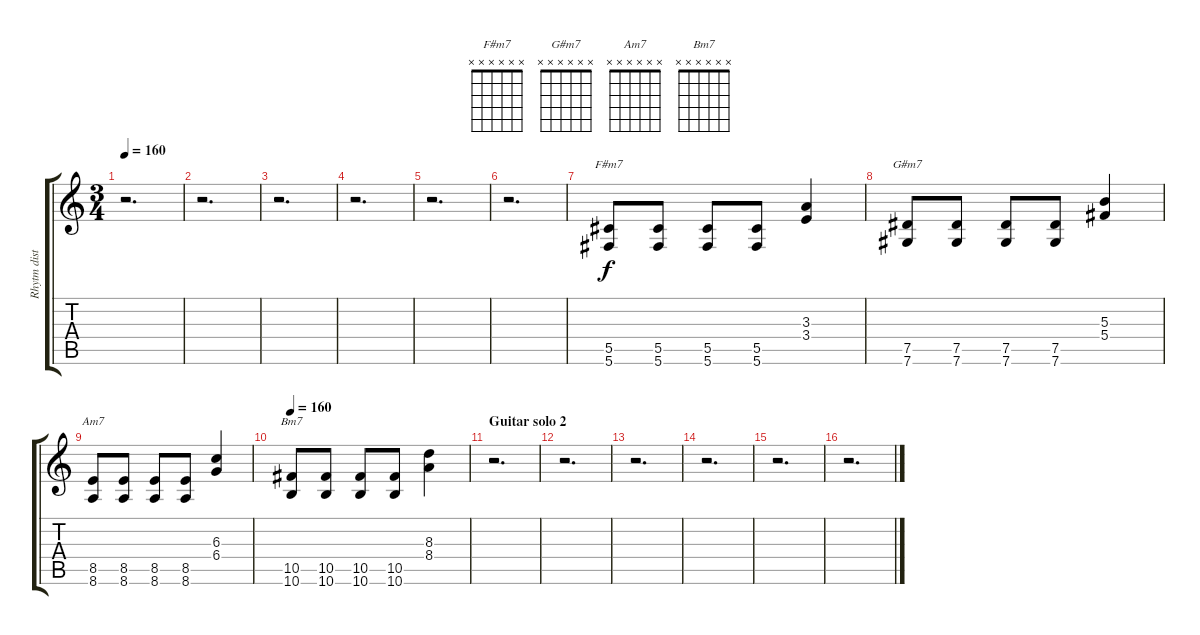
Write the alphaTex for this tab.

\track ("Rhytm dist." "Rhytm dist") {instrument distortionguitar}
\staff {score tabs}
\tuning (Db4 Ab3 Gb3 Db3 Ab2 Db2) {hide}
\chord ("F#m7" x x x x x x) {firstfret 0}
\chord ("G#m7" x x x x x x) {firstfret 0}
\chord ("Am7" x x x x x x) {firstfret 0}
\chord ("Bm7" x x x x x x) {firstfret 0}
\ts (3 4)
\tempo 160
\clef g2
\ks c
r.2{d dy f} |
r.2{d} |
r.2{d} |
r.2{d} |
r.2{d} |
r.2{d} |
(5.5 5.6).8{ch "F#m7"} (5.5 5.6).8 (5.5 5.6).8 (5.5 5.6).8 (3.3 3.4).4 |
(7.5 7.6).8{ch "G#m7"} (7.5 7.6).8 (7.5 7.6).8 (7.5 7.6).8 (5.3 5.4).4 |
(8.5 8.6).8{ch "Am7"} (8.5 8.6).8 (8.5 8.6).8 (8.5 8.6).8 (6.3 6.4).4 |
\tempo 160
(10.5 10.6).8{ch "Bm7"} (10.5 10.6).8 (10.5 10.6).8 (10.5 10.6).8 (8.3 8.4).4 |
\section ("" "Guitar solo 2")
r.2{d} |
r.2{d} |
r.2{d} |
r.2{d} |
r.2{d} |
r.2{d}
